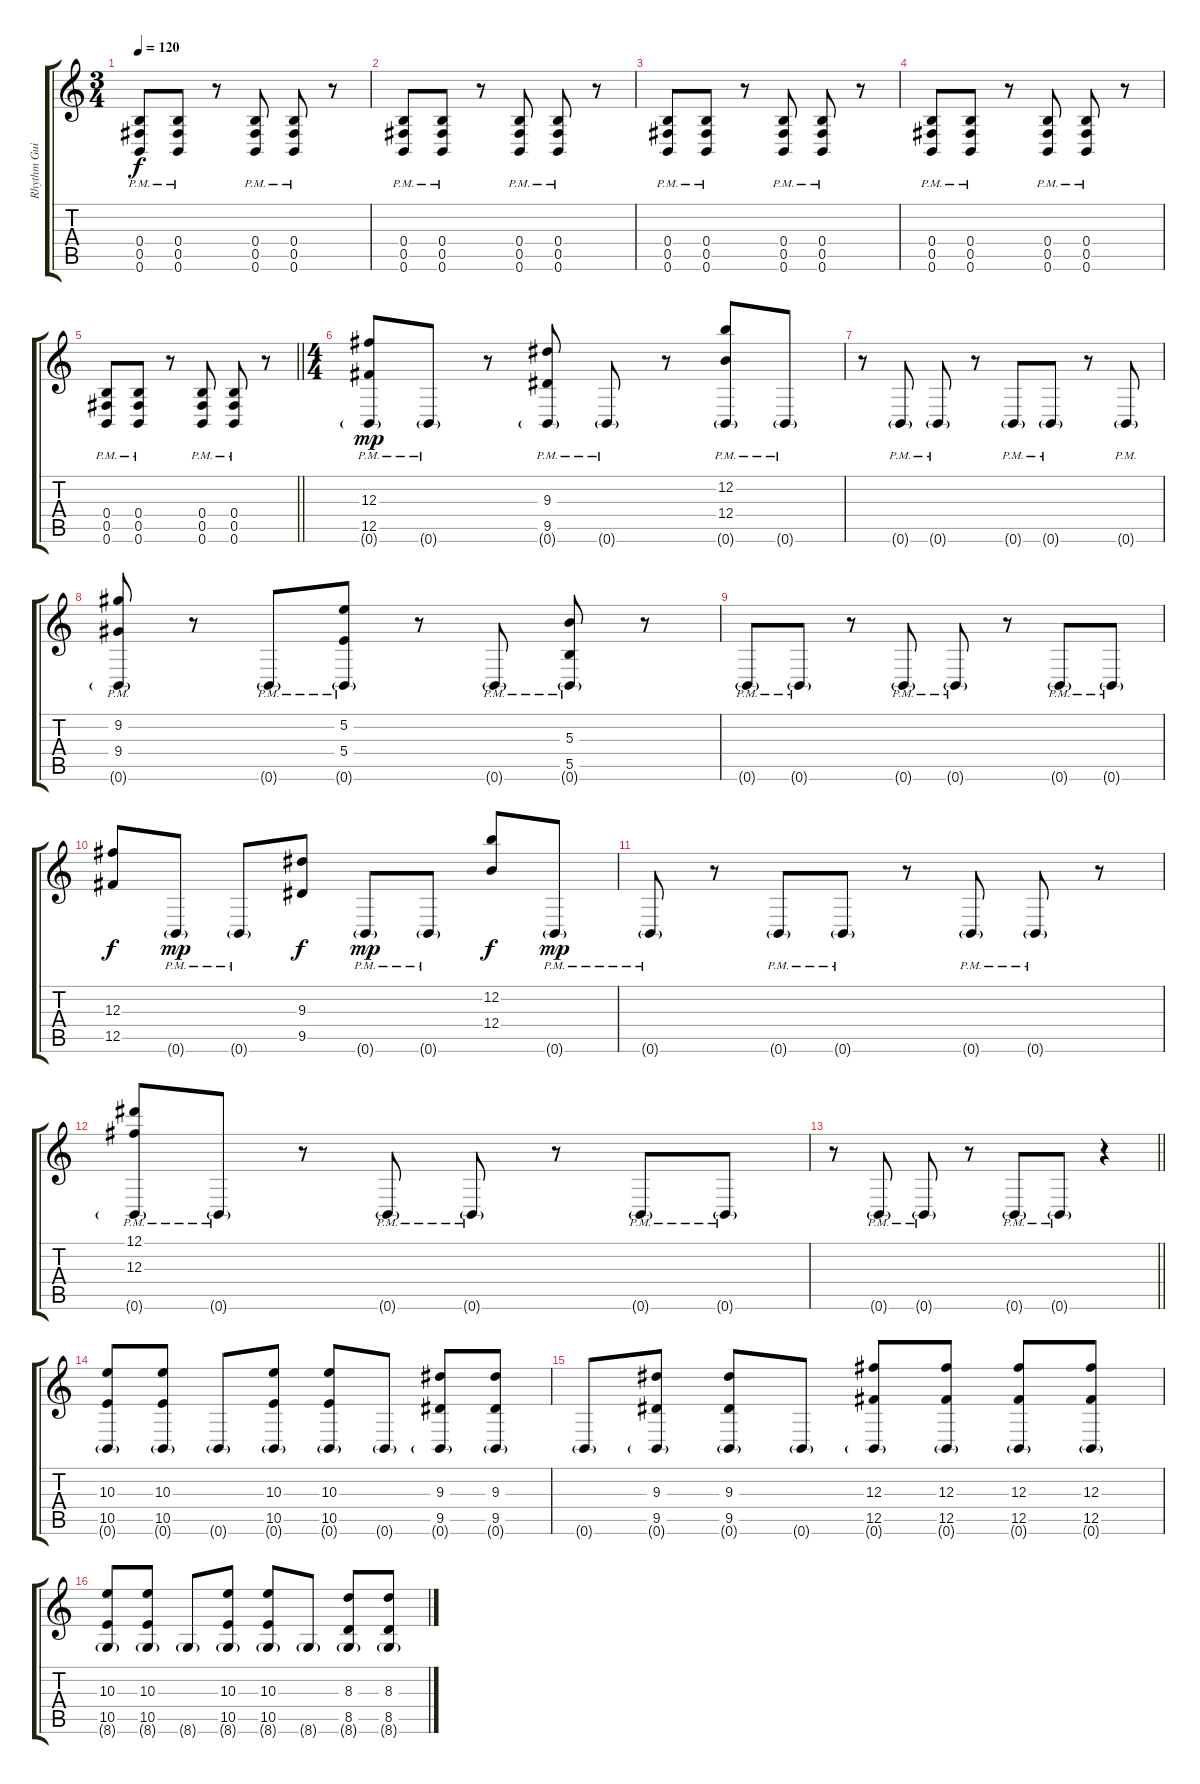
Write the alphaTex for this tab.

\track ("Rhythm Guitar" "Rhythm Gui") {instrument distortionguitar}
\staff {score tabs}
\tuning (Eb4 B3 Gb3 B2 Gb2 B1) {hide}
\ts (3 4)
\tempo 120
\clef g2
\ks c
(0.4{pm} 0.5{pm} 0.6{pm}).8{dy f instrument distortionguitar} (0.4{pm} 0.5{pm} 0.6{pm}).8 r.8 (0.4{pm} 0.5{pm} 0.6{pm}).8 (0.4{pm} 0.5{pm} 0.6{pm}).8 r.8 |
(0.4{pm} 0.5{pm} 0.6{pm}).8 (0.4{pm} 0.5{pm} 0.6{pm}).8 r.8 (0.4{pm} 0.5{pm} 0.6{pm}).8 (0.4{pm} 0.5{pm} 0.6{pm}).8 r.8 |
(0.4{pm} 0.5{pm} 0.6{pm}).8 (0.4{pm} 0.5{pm} 0.6{pm}).8 r.8 (0.4{pm} 0.5{pm} 0.6{pm}).8 (0.4{pm} 0.5{pm} 0.6{pm}).8 r.8 |
(0.4{pm} 0.5{pm} 0.6{pm}).8 (0.4{pm} 0.5{pm} 0.6{pm}).8 r.8 (0.4{pm} 0.5{pm} 0.6{pm}).8 (0.4{pm} 0.5{pm} 0.6{pm}).8 r.8 |
\barLineRight lightlight
(0.4{pm} 0.5{pm} 0.6{pm}).8 (0.4{pm} 0.5{pm} 0.6{pm}).8 r.8 (0.4{pm} 0.5{pm} 0.6{pm}).8 (0.4{pm} 0.5{pm} 0.6{pm}).8 r.8 |
\ts (4 4)
(12.3 12.5 0.6{g pm}).8{dy mp} 0.6{g pm}.8 r.8 (9.3 9.5 0.6{g pm}).8 0.6{g pm}.8 r.8 (12.2 12.4 0.6{g pm}).8 0.6{g pm}.8 |
r.8 0.6{g pm}.8 0.6{g pm}.8 r.8 0.6{g pm}.8 0.6{g pm}.8 r.8 0.6{g pm}.8 |
(9.2 9.4 0.6{g pm}).8 r.8 0.6{g pm}.8 (5.2 5.4 0.6{g pm}).8 r.8 0.6{g pm}.8 (5.3 5.5 0.6{g pm}).8 r.8 |
0.6{g pm}.8 0.6{g pm}.8 r.8 0.6{g pm}.8 0.6{g pm}.8 r.8 0.6{g pm}.8 0.6{g pm}.8 |
(12.3 12.5).8{dy f} 0.6{g pm}.8{dy mp} 0.6{g pm}.8 (9.3 9.5).8{dy f} 0.6{g pm}.8{dy mp} 0.6{g pm}.8 (12.2 12.4).8{dy f} 0.6{g pm}.8{dy mp} |
0.6{g pm}.8 r.8 0.6{g pm}.8 0.6{g pm}.8 r.8 0.6{g pm}.8 0.6{g pm}.8 r.8 |
(12.1 12.3 0.6{g pm}).8 0.6{g pm}.8 r.8 0.6{g pm}.8 0.6{g pm}.8 r.8 0.6{g pm}.8 0.6{g pm}.8 |
\barLineRight lightlight
r.8 0.6{g pm}.8 0.6{g pm}.8 r.8 0.6{g pm}.8 0.6{g pm}.8 r.4 |
(10.3 10.5 0.6{g}).8 (10.3 10.5 0.6{g}).8 0.6{g}.8 (10.3 10.5 0.6{g}).8 (10.3 10.5 0.6{g}).8 0.6{g}.8 (9.3 9.5 0.6{g}).8 (9.3 9.5 0.6{g}).8 |
0.6{g}.8 (9.3 9.5 0.6{g}).8 (9.3 9.5 0.6{g}).8 0.6{g}.8 (12.3 12.5 0.6{g}).8 (12.3 12.5 0.6{g}).8 (12.3 12.5 0.6{g}).8 (12.3 12.5 0.6{g}).8 |
(10.3 10.5 8.6{g}).8 (10.3 10.5 8.6{g}).8 8.6{g}.8 (10.3 10.5 8.6{g}).8 (10.3 10.5 8.6{g}).8 8.6{g}.8 (8.3 8.5 8.6{g}).8 (8.3 8.5 8.6{g}).8
